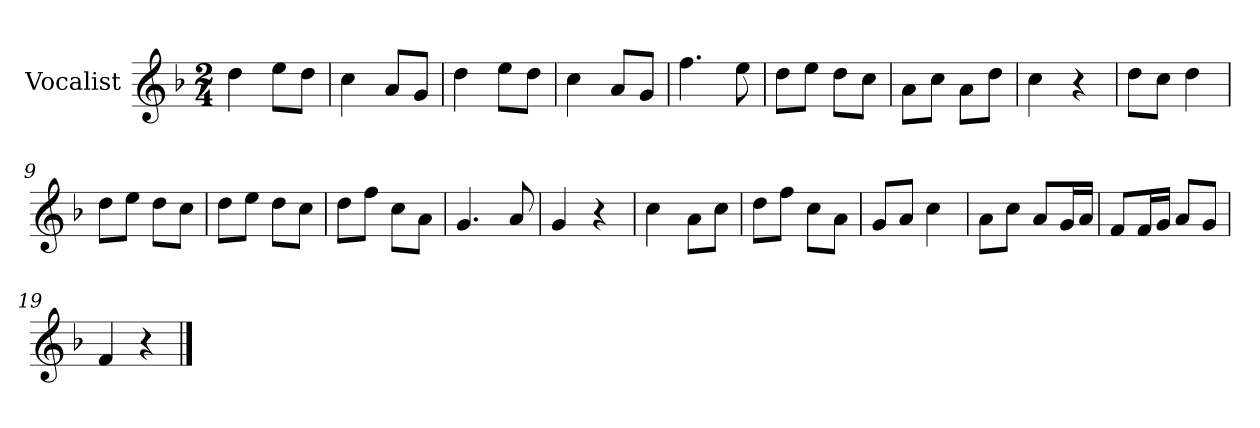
**kern
*part1
*staff1
*I"Vocalist
*k[b-]
*F:
*M2/4
=
4dd
8eeL
8ddJ
=1
4cc
8aL
8gJ
=2
4dd
8eeL
8ddJ
=3
4cc
8aL
8gJ
=4
4.ff
8ee
=5
8ddL
8eeJ
8ddL
8ccJ
=6
8aL
8ccJ
8aL
8ddJ
=7
4cc
4r
=8
8ddL
8ccJ
4dd
=9
8ddL
8eeJ
8ddL
8ccJ
=10
8ddL
8eeJ
8ddL
8ccJ
=11
8ddL
8ffJ
8ccL
8aJ
=12
4.g
8a
=13
4g
4r
=14
4cc
8aL
8ccJ
=15
8ddL
8ffJ
8ccL
8aJ
=16
8gL
8aJ
4cc
=17
8aL
8ccJ
8aL
16gL
16aJJ
=18
8fL
16fL
16gJJ
8aL
8gJ
=19
4f
4r
==
*-
